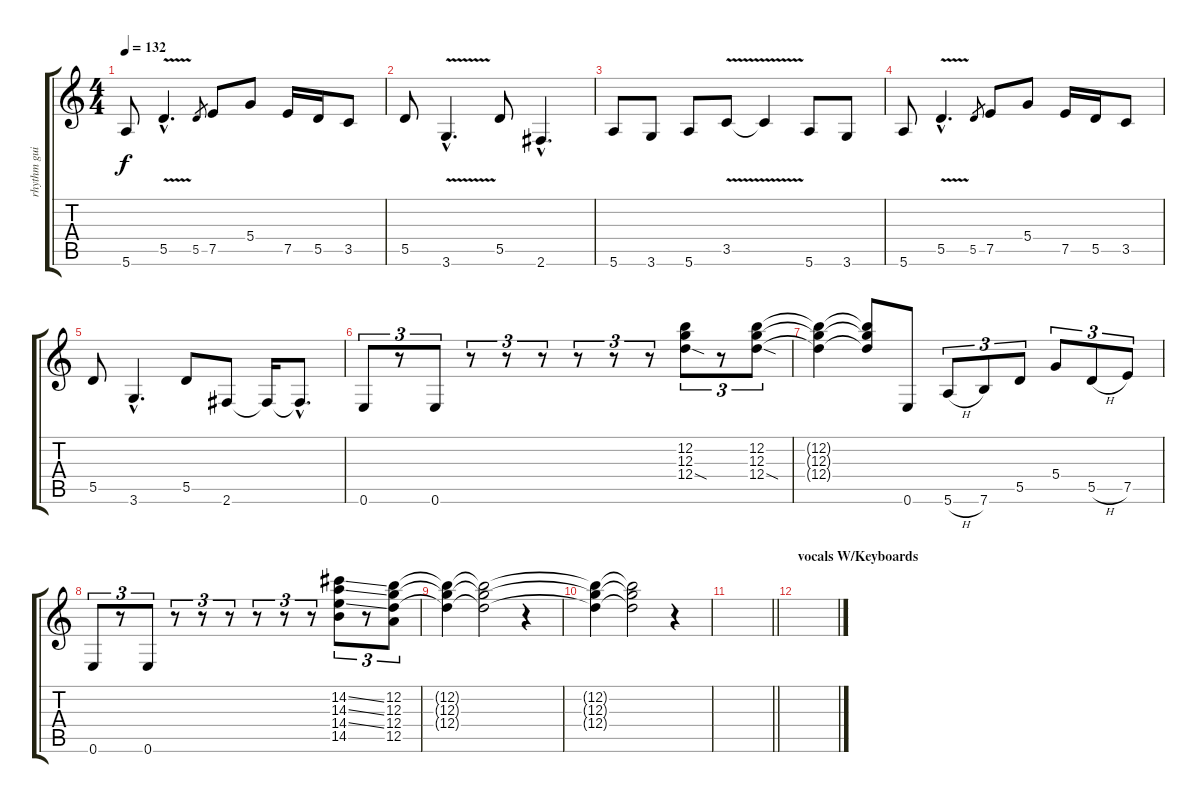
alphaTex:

\track ("rhythm guitar" "rhythm gui") {instrument electricguitarmuted}
\staff {score tabs}
\tuning (E4 B3 G3 D3 A2 E2) {hide}
\ts (4 4)
\tempo 132
\clef g2
\ks c
5.6.8{dy f} 5.5{v hac}.4{d} 5.5.8{gr} 7.5.8 5.4.8 7.5.16 5.5.16 3.5.8 |
5.5.8 3.6{v hac}.4{d} 5.5.8 2.6{hac}.4{d} |
5.6.8 3.6.8 5.6.8 3.5{v}.8 3.5{t}.4 5.6.8 3.6.8 |
5.6.8 5.5{v hac}.4{d} 5.5.8{gr} 7.5.8 5.4.8 7.5.16 5.5.16 3.5.8 |
5.5.8 3.6{hac}.4{d} 5.5.8 2.6.8 2.6{t}.16 2.6{hac t}.8{d} |
0.6.8{tu (3 2) txt " "} r.8{tu (3 2)} 0.6.8{tu (3 2)} r.8{tu (3 2)} r.8{tu (3 2)} r.8{tu (3 2)} r.8{tu (3 2)} r.8{tu (3 2)} r.8{tu (3 2)} (12.2 12.3 12.4{sod}).8{tu (3 2)} r.8{tu (3 2)} (12.2 12.3 12.4{sod}).8{tu (3 2)} |
(12.2{t} 12.3{t} 12.4{t}).4 (12.2{t} 12.3{t} 12.4{t}).8 0.6.8 5.6{h}.8{tu (3 2)} 7.6.8{tu (3 2)} 5.5.8{tu (3 2)} 5.4.8{tu (3 2)} 5.5{h}.8{tu (3 2)} 7.5.8{tu (3 2)} |
0.6.8{tu (3 2)} r.8{tu (3 2)} 0.6.8{tu (3 2)} r.8{tu (3 2)} r.8{tu (3 2)} r.8{tu (3 2)} r.8{tu (3 2)} r.8{tu (3 2)} r.8{tu (3 2)} (14.2{ss} 14.3{ss} 14.4{ss} 14.5).8{tu (3 2)} r.8{tu (3 2)} (12.2 12.3 12.4 12.5).8{tu (3 2)} |
(12.2{t} 12.3{t} 12.4{t}).4 (12.2{t} 12.3{t} 12.4{t}).2 r.4 |
(12.2{t} 12.3{t} 12.4{t}).4 (12.2{t} 12.3{t} 12.4{t}).2 r.4 |
\barLineRight lightlight
|
\section ("" "vocals W/Keyboards")
